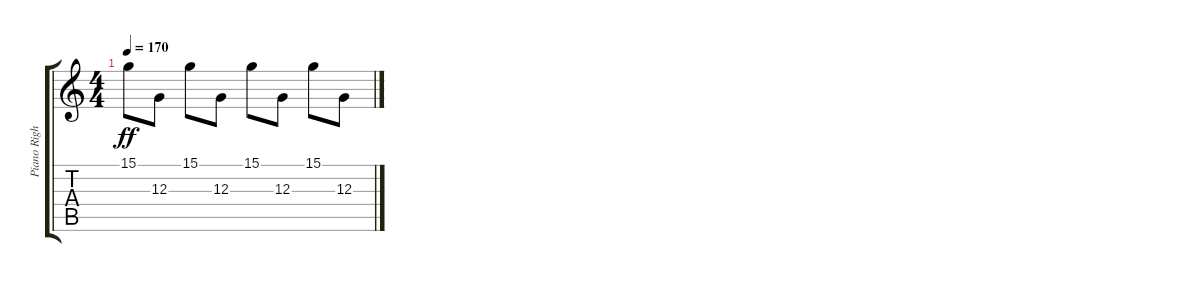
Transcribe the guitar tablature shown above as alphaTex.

\track ("Piano Right Hand" "Piano Righ") {instrument acousticgrandpiano}
\staff {score tabs}
\tuning (E4 B3 G3 D3 A2 E2) {hide}
\ts (4 4)
\tempo 170
\clef g2
\ks c
15.1.8{dy ff volume 6} 12.3.8 15.1.8 12.3.8 15.1.8{volume 4} 12.3.8 15.1.8{volume 3} 12.3.8
